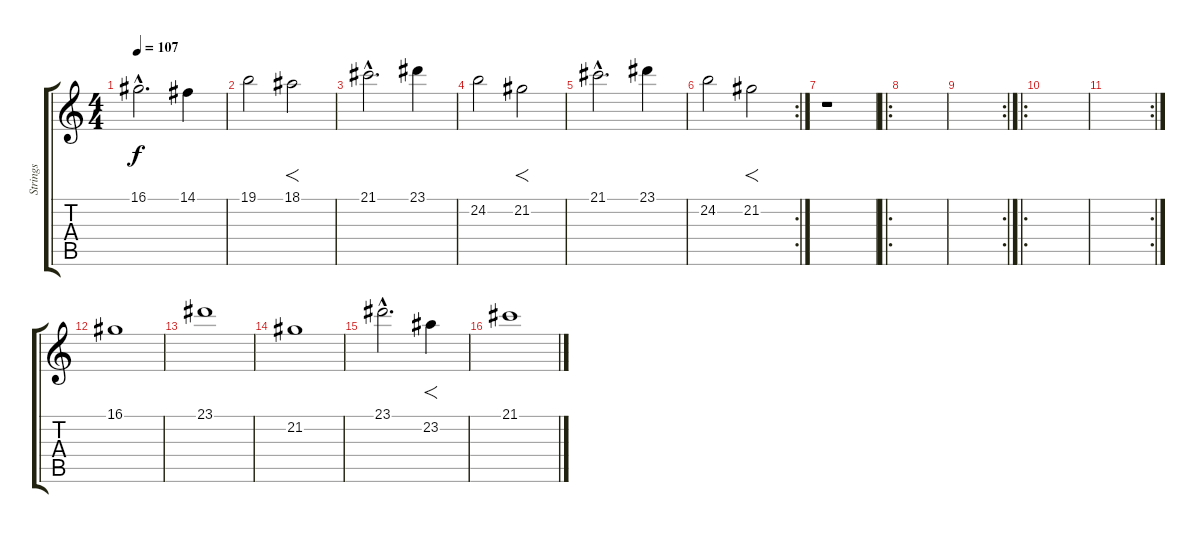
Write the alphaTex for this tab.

\track ("Strings" "Strings") {instrument synthstrings2}
\staff {score tabs}
\tuning (E4 B3 G3 D3 A2 E2) {hide}
\ts (4 4)
\tempo 107
\clef g2
\ks c
16.1{hac}.2{d dy f} 14.1.4 |
19.1.2 18.1.2{f} |
21.1{hac}.2{d} 23.1.4 |
24.2.2 21.2.2{f} |
21.1{hac}.2{d} 23.1.4 |
\rc 2
24.2.2 21.2.2{f} |
r.1 |
\ro
|
\rc 2
|
\ro
|
\rc 2
|
16.1.1 |
23.1.1 |
21.2.1 |
23.1{hac}.2{d} 23.2.4{f} |
21.1.1
